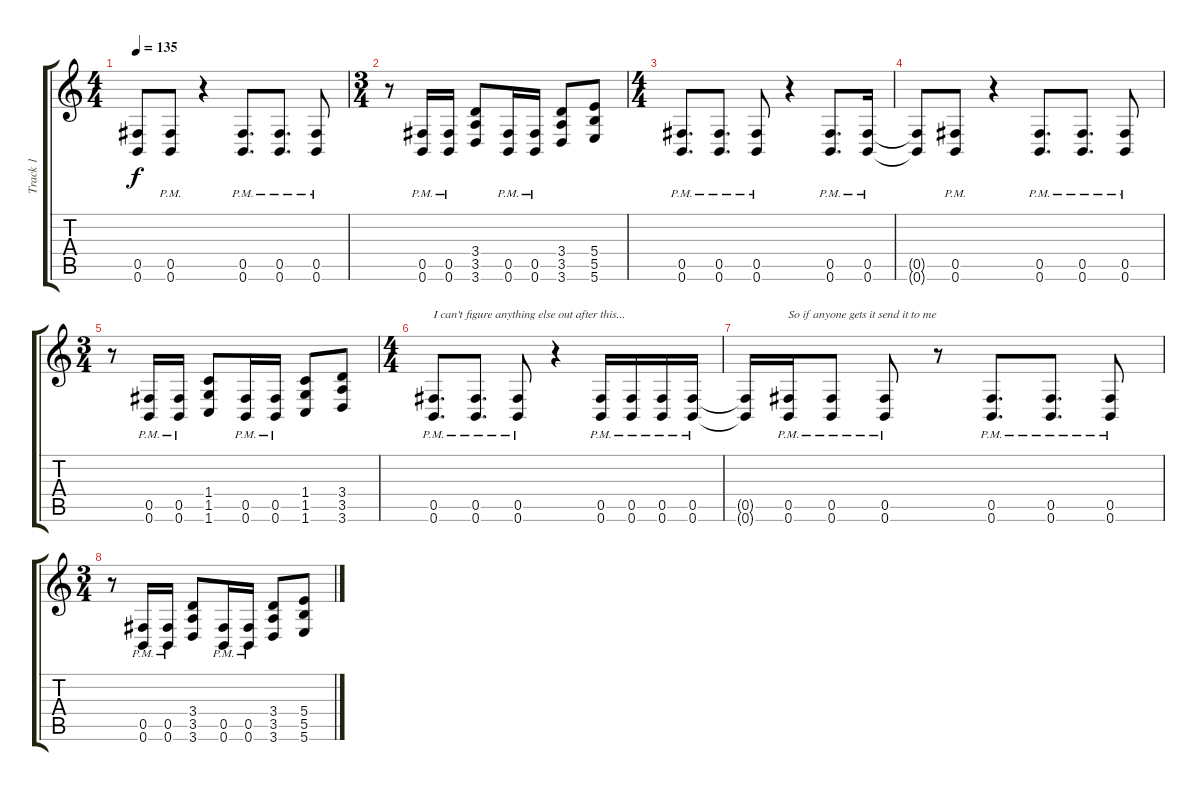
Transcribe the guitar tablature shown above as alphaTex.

\track ("Track 1" "Track 1") {instrument overdrivenguitar}
\staff {score tabs}
\tuning (Db4 Ab3 E3 B2 Gb2 B1) {hide}
\ts (4 4)
\tempo 135
\clef g2
\ks c
(0.5{t} 0.6{t}).8{dy f} (0.5{pm} 0.6{pm}).8 r.4 (0.5{pm} 0.6{pm}).8{d} (0.5{pm} 0.6{pm}).8{d} (0.5{pm} 0.6{pm}).8 |
\ts (3 4)
r.8 (0.5{pm} 0.6{pm}).16 (0.5{pm} 0.6{pm}).16 (3.4 3.5 3.6).8 (0.5{pm} 0.6{pm}).16 (0.5{pm} 0.6{pm}).16 (3.4 3.5 3.6).8 (5.4 5.5 5.6).8 |
\ts (4 4)
(0.5{pm} 0.6{pm}).8{d} (0.5{pm} 0.6{pm}).8{d} (0.5{pm} 0.6{pm}).8 r.4 (0.5{pm} 0.6{pm}).8{d} (0.5{pm} 0.6{pm}).16 |
(0.5{t} 0.6{t}).8 (0.5{pm} 0.6{pm}).8 r.4 (0.5{pm} 0.6{pm}).8{d} (0.5{pm} 0.6{pm}).8{d} (0.5{pm} 0.6{pm}).8 |
\ts (3 4)
r.8 (0.5{pm} 0.6{pm}).16 (0.5{pm} 0.6{pm}).16 (1.4 1.5 1.6).8 (0.5{pm} 0.6{pm}).16 (0.5{pm} 0.6{pm}).16 (1.4 1.5 1.6).8 (3.4 3.5 3.6).8 |
\ts (4 4)
(0.5{pm} 0.6{pm}).8{d txt "I can't figure anything else out after this..."} (0.5{pm} 0.6{pm}).8{d} (0.5{pm} 0.6{pm}).8 r.4 (0.5{pm} 0.6{pm}).16 (0.5{pm} 0.6{pm}).16 (0.5{pm} 0.6{pm}).16 (0.5{pm} 0.6{pm}).16 |
(0.5{t} 0.6{t}).16 (0.5{pm} 0.6{pm}).16{txt "So if anyone gets it send it to me"} (0.5{pm} 0.6{pm}).8 (0.5{pm} 0.6{pm}).8 r.8 (0.5{pm} 0.6{pm}).8{d} (0.5{pm} 0.6{pm}).8{d} (0.5{pm} 0.6{pm}).8 |
\ts (3 4)
r.8{txt ""} (0.5{pm} 0.6{pm}).16 (0.5{pm} 0.6{pm}).16 (3.4 3.5 3.6).8 (0.5{pm} 0.6{pm}).16 (0.5{pm} 0.6{pm}).16 (3.4 3.5 3.6).8 (5.4 5.5 5.6).8
